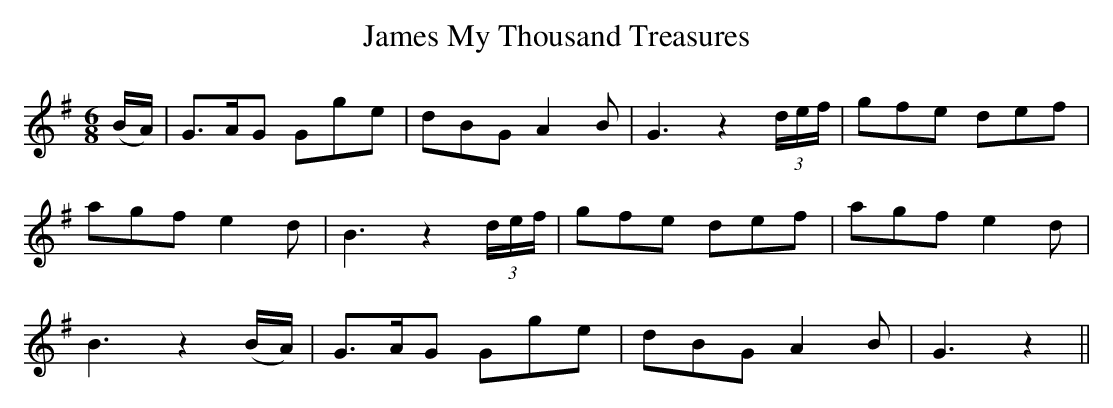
X:1
T: James My Thousand Treasures
M:6/8
L:1/8
K:G
(B/A/) | G>AG Gge | dBG A2 B | G3 z2 (3d/e/f/ | gfe def |
agf e2 d | B3 z2 (3d/e/f/ | gfe def | agf e2 d |
B3 z2 (B/A/) | G>AG Gge | dBG A2 B | G3 z2 ||
